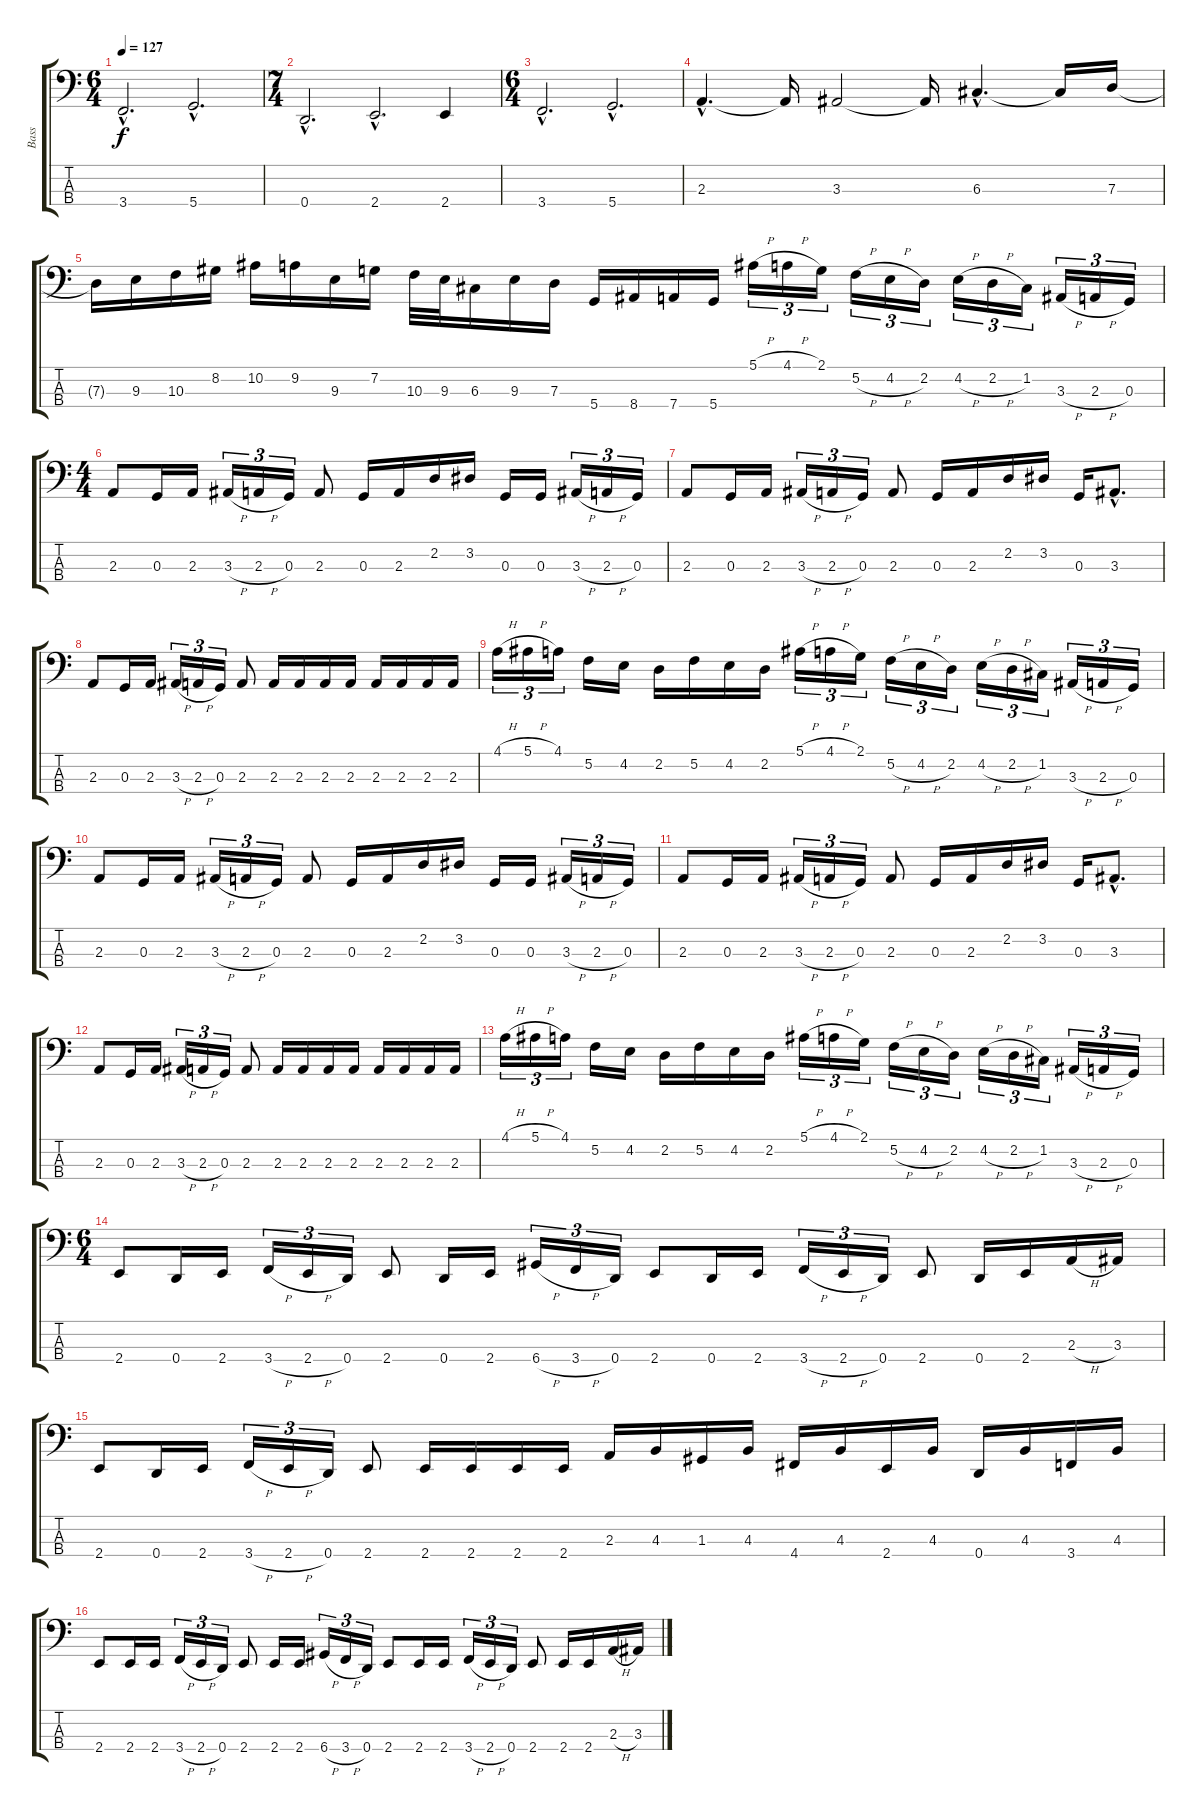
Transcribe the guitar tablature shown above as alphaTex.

\track ("Bass" "Bass") {instrument electricbassfinger}
\staff {score tabs}
\tuning (F2 C2 G1 D1) {hide}
\ts (6 4)
\tempo 127
\clef f4
\ks c
3.4{hac}.2{d dy f} 5.4{hac}.2{d} |
\ts (7 4)
0.4{hac}.2{d} 2.4{hac}.2{d} 2.4.4 |
\ts (6 4)
3.4{hac}.2{d} 5.4{hac}.2{d} |
2.3{hac}.4{d} 2.3{t}.16 3.3.2 3.3{t}.16 6.3{hac}.4{d} 6.3{t}.16 7.3.16 |
7.3{t}.16 9.3.16 10.3.16 8.2.16 10.2.16 9.2.16 9.3.16 7.2.16 10.3.32 9.3.32 6.3.16 9.3.16 7.3.16 5.4.16 8.4.16 7.4.16 5.4.16 5.1{h}.16{tu (3 2)} 4.1{h}.16{tu (3 2)} 2.1.16{tu (3 2)} 5.2{h}.16{tu (3 2)} 4.2{h}.16{tu (3 2)} 2.2.16{tu (3 2)} 4.2{h}.16{tu (3 2)} 2.2{h}.16{tu (3 2)} 1.2.16{tu (3 2)} 3.3{h}.16{tu (3 2)} 2.3{h}.16{tu (3 2)} 0.3.16{tu (3 2)} |
\ts (4 4)
2.3.8 0.3.16 2.3.16 3.3{h}.16{tu (3 2)} 2.3{h}.16{tu (3 2)} 0.3.16{tu (3 2)} 2.3.8 0.3.16 2.3.16 2.2.16 3.2.16 0.3.16 0.3.16 3.3{h}.16{tu (3 2)} 2.3{h}.16{tu (3 2)} 0.3.16{tu (3 2)} |
2.3.8 0.3.16 2.3.16 3.3{h}.16{tu (3 2)} 2.3{h}.16{tu (3 2)} 0.3.16{tu (3 2)} 2.3.8 0.3.16 2.3.16 2.2.16 3.2.16 0.3.16 3.3{hac}.8{d} |
2.3.8 0.3.16 2.3.16 3.3{h}.16{tu (3 2)} 2.3{h}.16{tu (3 2)} 0.3.16{tu (3 2)} 2.3.8 2.3.16 2.3.16 2.3.16 2.3.16 2.3.16 2.3.16 2.3.16 2.3.16 |
4.1{h}.16{tu (3 2)} 5.1{h}.16{tu (3 2)} 4.1.16{tu (3 2)} 5.2.16 4.2.16 2.2.16 5.2.16 4.2.16 2.2.16 5.1{h}.16{tu (3 2)} 4.1{h}.16{tu (3 2)} 2.1.16{tu (3 2)} 5.2{h}.16{tu (3 2)} 4.2{h}.16{tu (3 2)} 2.2.16{tu (3 2)} 4.2{h}.16{tu (3 2)} 2.2{h}.16{tu (3 2)} 1.2.16{tu (3 2)} 3.3{h}.16{tu (3 2)} 2.3{h}.16{tu (3 2)} 0.3.16{tu (3 2)} |
2.3.8 0.3.16 2.3.16 3.3{h}.16{tu (3 2)} 2.3{h}.16{tu (3 2)} 0.3.16{tu (3 2)} 2.3.8 0.3.16 2.3.16 2.2.16 3.2.16 0.3.16 0.3.16 3.3{h}.16{tu (3 2)} 2.3{h}.16{tu (3 2)} 0.3.16{tu (3 2)} |
2.3.8 0.3.16 2.3.16 3.3{h}.16{tu (3 2)} 2.3{h}.16{tu (3 2)} 0.3.16{tu (3 2)} 2.3.8 0.3.16 2.3.16 2.2.16 3.2.16 0.3.16 3.3{hac}.8{d} |
2.3.8 0.3.16 2.3.16 3.3{h}.16{tu (3 2)} 2.3{h}.16{tu (3 2)} 0.3.16{tu (3 2)} 2.3.8 2.3.16 2.3.16 2.3.16 2.3.16 2.3.16 2.3.16 2.3.16 2.3.16 |
4.1{h}.16{tu (3 2)} 5.1{h}.16{tu (3 2)} 4.1.16{tu (3 2)} 5.2.16 4.2.16 2.2.16 5.2.16 4.2.16 2.2.16 5.1{h}.16{tu (3 2)} 4.1{h}.16{tu (3 2)} 2.1.16{tu (3 2)} 5.2{h}.16{tu (3 2)} 4.2{h}.16{tu (3 2)} 2.2.16{tu (3 2)} 4.2{h}.16{tu (3 2)} 2.2{h}.16{tu (3 2)} 1.2.16{tu (3 2)} 3.3{h}.16{tu (3 2)} 2.3{h}.16{tu (3 2)} 0.3.16{tu (3 2)} |
\ts (6 4)
2.4.8 0.4.16 2.4.16 3.4{h}.16{tu (3 2)} 2.4{h}.16{tu (3 2)} 0.4.16{tu (3 2)} 2.4.8 0.4.16 2.4.16 6.4{h}.16{tu (3 2)} 3.4{h}.16{tu (3 2)} 0.4.16{tu (3 2)} 2.4.8 0.4.16 2.4.16 3.4{h}.16{tu (3 2)} 2.4{h}.16{tu (3 2)} 0.4.16{tu (3 2)} 2.4.8 0.4.16 2.4.16 2.3{h}.16 3.3.16 |
2.4.8 0.4.16 2.4.16 3.4{h}.16{tu (3 2)} 2.4{h}.16{tu (3 2)} 0.4.16{tu (3 2)} 2.4.8 2.4.16 2.4.16 2.4.16 2.4.16 2.3.16 4.3.16 1.3.16 4.3.16 4.4.16 4.3.16 2.4.16 4.3.16 0.4.16 4.3.16 3.4.16 4.3.16 |
2.4.8 2.4.16 2.4.16 3.4{h}.16{tu (3 2)} 2.4{h}.16{tu (3 2)} 0.4.16{tu (3 2)} 2.4.8 2.4.16 2.4.16 6.4{h}.16{tu (3 2)} 3.4{h}.16{tu (3 2)} 0.4.16{tu (3 2)} 2.4.8 2.4.16 2.4.16 3.4{h}.16{tu (3 2)} 2.4{h}.16{tu (3 2)} 0.4.16{tu (3 2)} 2.4.8 2.4.16 2.4.16 2.3{h}.16 3.3.16
